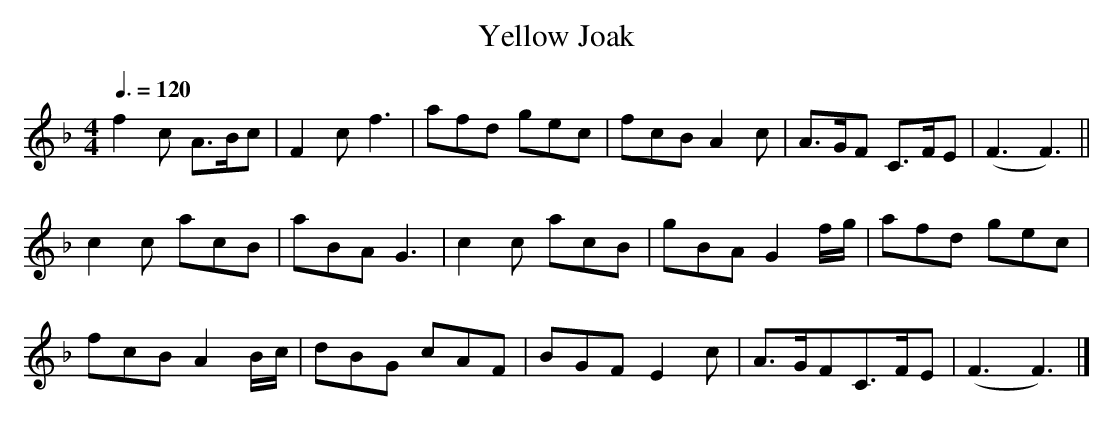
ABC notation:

X:1
T:Yellow Joak
M:4/4
L:1/8
Q:3/8=120
K:F
f2c A>Bc|F2cf3|afd gec|fcB A2c|A>GF C>FE|(F3F3)||
c2c acB|aBAG3|c2c acB|gBAG2f/g/|afd gec |
fcB A2B/c/|dBG cAF|BGFE2c|A>GFC>FE|(F3F3)|]
